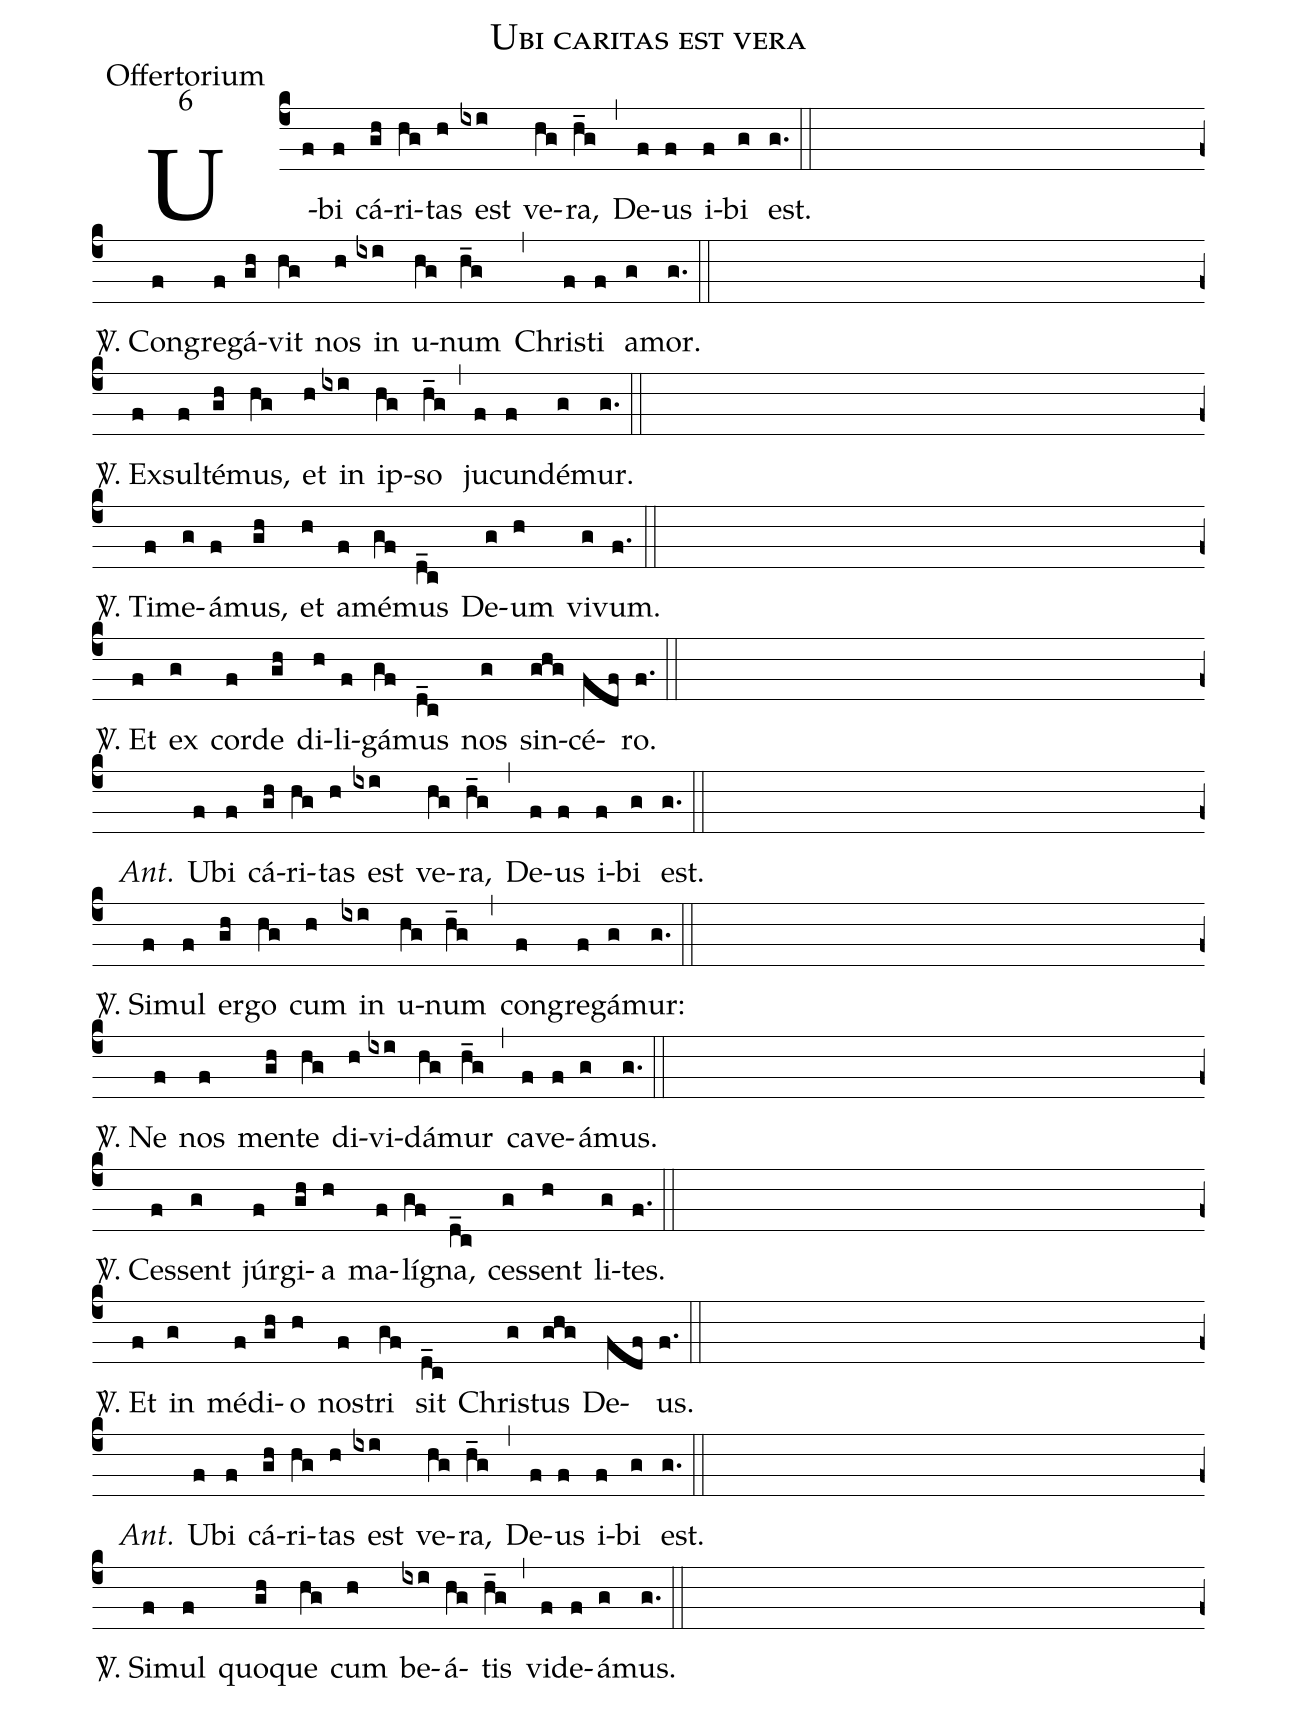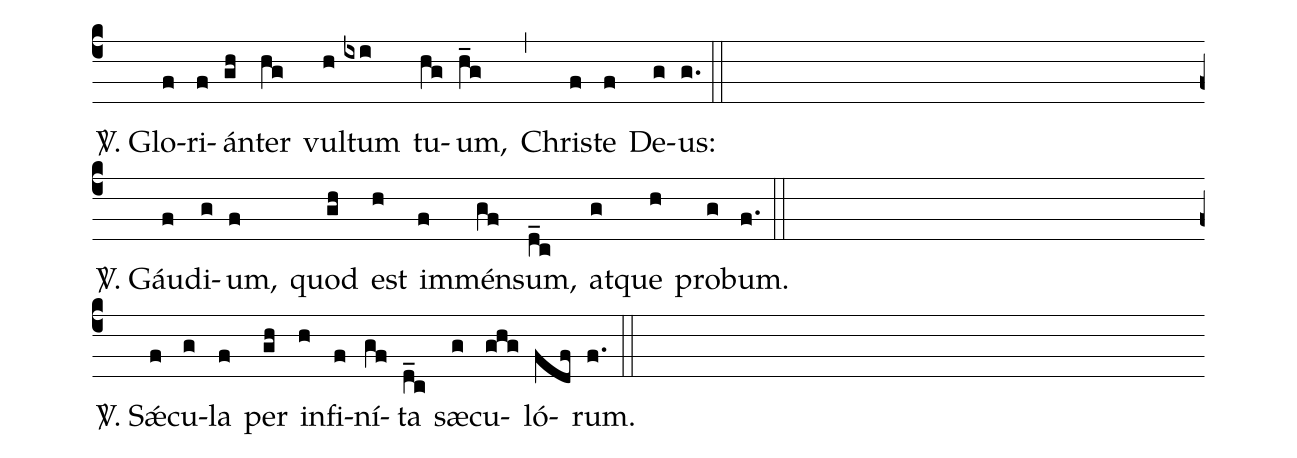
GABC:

name: Ubi caritas est vera;
office-part: Offertorium;
mode: 6;
%%
(c4) U(f)bi(f) cá(gh)ri(hg)tas(h) est(ixi) ve(hg)ra,(h_g) (,) De(f)us(f) i(f)bi(g) est.(g.) (::Z)
<sp>V/</sp>. Con(f)gre(f)gá(gh)vit(hg) nos(h) in(ixi) u(hg)num(h_g) (,) Chris(f)ti(f) a(g)mor.(g.) (::Z)
<sp>V/</sp>. Ex(f)sul(f)té(gh)mus,(hg) et(h) in(ixi) ip(hg)so(h_g) (,) ju(f)cun(f)dé(g)mur.(g.) (::Z)
<sp>V/</sp>. Ti(f)me(g)á(f)mus,(gh) et(h) a(f)mé(gf)mus(d_c) De(g)um(h) vi(g)vum.(f.) (::Z)
<sp>V/</sp>. Et(f) ex(g) cor(f)de(gh) di(h)li(f)gá(gf)mus(d_c) nos(g) sin(ghg)cé(fdf)ro.(f.) (::)(Z) <i>Ant.</i>() U(f)bi(f) cá(gh)ri(hg)tas(h) est(ixi) ve(hg)ra,(h_g) (,) De(f)us(f) i(f)bi(g) est.(g.) (::Z)
<sp>V/</sp>. Si(f)mul(f) er(gh)go(hg) cum(h) in(ixi) u(hg)num(h_g) (,) con(f)gre(f)gá(g)mur:(g.) (::Z)
<sp>V/</sp>. Ne(f) nos(f) men(gh)te(hg) di(h)vi(ixi)dá(hg)mur(h_g) (,) ca(f)ve(f)á(g)mus.(g.) (::Z)
<sp>V/</sp>. Ces(f)sent(g) júr(f)gi(gh)a(h) ma(f)lí(gf)gna,(d_c) ces(g)sent(h) li(g)tes.(f.) (::Z)
<sp>V/</sp>. Et(f) in(g) mé(f)di(gh)o(h) nos(f)tri(gf) sit(d_c) Chris(g)tus(ghg) De(fdf)us.(f.) (::)(Z) <i>Ant.</i>() U(f)bi(f) cá(gh)ri(hg)tas(h) est(ixi) ve(hg)ra,(h_g) (,) De(f)us(f) i(f)bi(g) est.(g.) (::Z)
<sp>V/</sp>. Si(f)mul(f) quo(gh)que(hg) cum(h) be(ixi)á(hg)tis(h_g) (,) vi(f)de(f)á(g)mus.(g.) (::Z)
<sp>V/</sp>. Glo(f)ri(f)án(gh)ter(hg) vul(h)tum(ixi) tu(hg)um,(h_g) (,) Chris(f)te(f) De(g)us:(g.) (::Z)
<sp>V/</sp>. Gáu(f)di(g)um,(f) quod(gh) est(h) im(f)mén(gf)sum,(d_c) at(g)que(h) pro(g)bum.(f.) (::Z)
<sp>V/</sp>. Sǽ(f)cu(g)la(f) per(gh) in(h)fi(f)ní(gf)ta(d_c) sæ(g)cu(ghg)ló(fdf)rum.(f.) (::)
